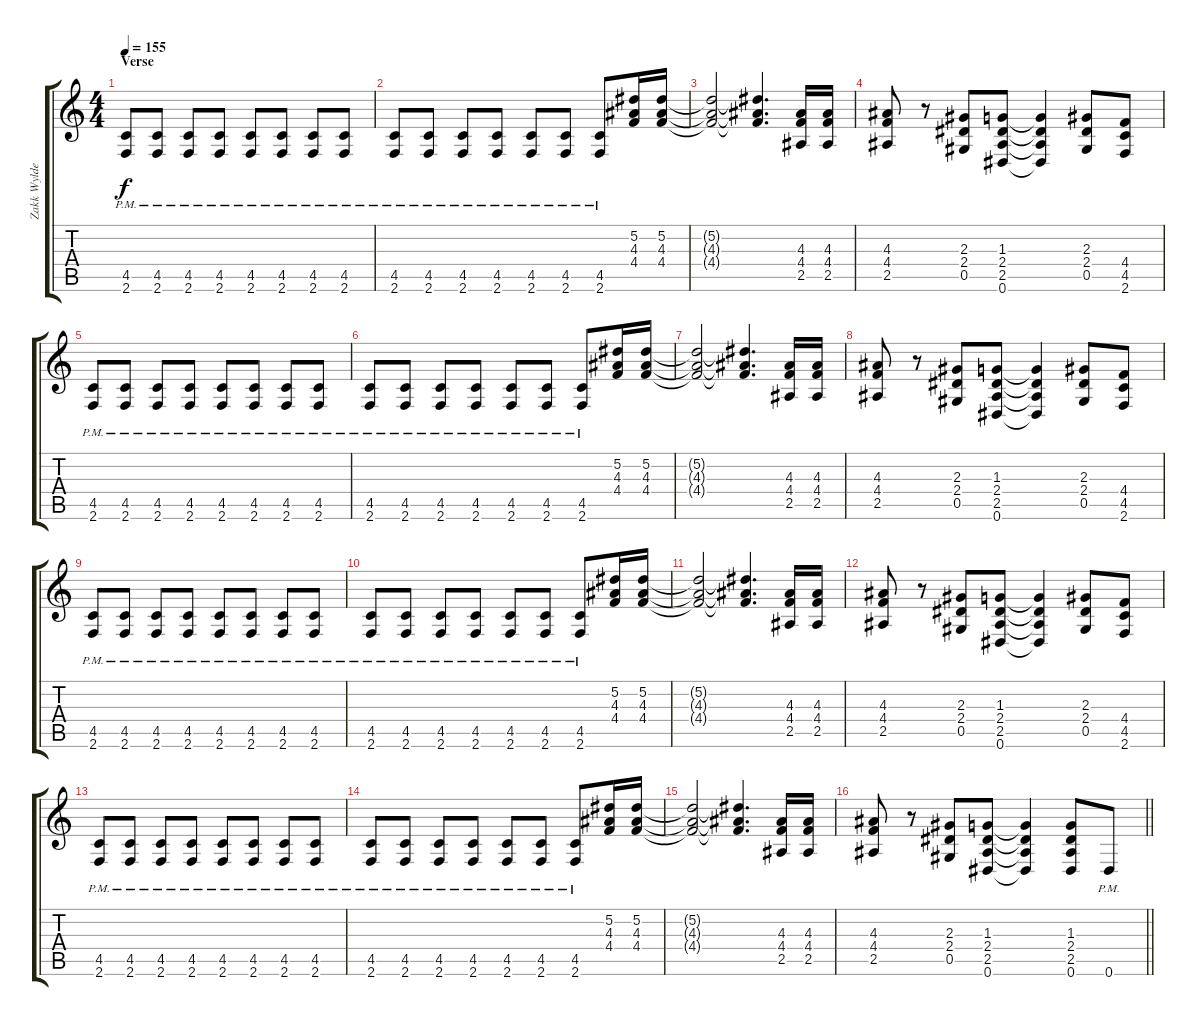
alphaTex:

\track ("Zakk Wylde - Rhytm Guitar II" "Zakk Wylde") {instrument overdrivenguitar}
\staff {score tabs}
\tuning (Eb4 Bb3 Gb3 Db3 Ab2 Eb2) {hide}
\ts (4 4)
\section ("" "Verse")
\tempo 155
\clef g2
\ks c
(4.5{pm} 2.6{pm}).8{dy f} (4.5{pm} 2.6{pm}).8 (4.5{pm} 2.6{pm}).8 (4.5{pm} 2.6{pm}).8 (4.5{pm} 2.6{pm}).8 (4.5{pm} 2.6{pm}).8 (4.5{pm} 2.6{pm}).8 (4.5{pm} 2.6{pm}).8 |
(4.5{pm} 2.6{pm}).8 (4.5{pm} 2.6{pm}).8 (4.5{pm} 2.6{pm}).8 (4.5{pm} 2.6{pm}).8 (4.5{pm} 2.6{pm}).8 (4.5{pm} 2.6{pm}).8 (4.5{pm} 2.6{pm}).8 (5.2 4.3 4.4).16 (5.2 4.3 4.4).16 |
(5.2{t} 4.3{t} 4.4{t}).2 (5.2{t} 4.3{t} 4.4{t}).4{d} (4.3 4.4 2.5).16 (4.3 4.4 2.5).16 |
(4.3 4.4 2.5).8 r.8 (2.3 2.4 0.5).8 (1.3 2.4 2.5 0.6).8 (1.3{t} 2.4{t} 2.5{t} 0.6{t}).4 (2.3 2.4 0.5).8 (4.4 4.5 2.6).8 |
(4.5{pm} 2.6{pm}).8 (4.5{pm} 2.6{pm}).8 (4.5{pm} 2.6{pm}).8 (4.5{pm} 2.6{pm}).8 (4.5{pm} 2.6{pm}).8 (4.5{pm} 2.6{pm}).8 (4.5{pm} 2.6{pm}).8 (4.5{pm} 2.6{pm}).8 |
(4.5{pm} 2.6{pm}).8 (4.5{pm} 2.6{pm}).8 (4.5{pm} 2.6{pm}).8 (4.5{pm} 2.6{pm}).8 (4.5{pm} 2.6{pm}).8 (4.5{pm} 2.6{pm}).8 (4.5{pm} 2.6{pm}).8 (5.2 4.3 4.4).16 (5.2 4.3 4.4).16 |
(5.2{t} 4.3{t} 4.4{t}).2 (5.2{t} 4.3{t} 4.4{t}).4{d} (4.3 4.4 2.5).16 (4.3 4.4 2.5).16 |
(4.3 4.4 2.5).8 r.8 (2.3 2.4 0.5).8 (1.3 2.4 2.5 0.6).8 (1.3{t} 2.4{t} 2.5{t} 0.6{t}).4 (2.3 2.4 0.5).8 (4.4 4.5 2.6).8 |
(4.5{pm} 2.6{pm}).8 (4.5{pm} 2.6{pm}).8 (4.5{pm} 2.6{pm}).8 (4.5{pm} 2.6{pm}).8 (4.5{pm} 2.6{pm}).8 (4.5{pm} 2.6{pm}).8 (4.5{pm} 2.6{pm}).8 (4.5{pm} 2.6{pm}).8 |
(4.5{pm} 2.6{pm}).8 (4.5{pm} 2.6{pm}).8 (4.5{pm} 2.6{pm}).8 (4.5{pm} 2.6{pm}).8 (4.5{pm} 2.6{pm}).8 (4.5{pm} 2.6{pm}).8 (4.5{pm} 2.6{pm}).8 (5.2 4.3 4.4).16 (5.2 4.3 4.4).16 |
(5.2{t} 4.3{t} 4.4{t}).2 (5.2{t} 4.3{t} 4.4{t}).4{d} (4.3 4.4 2.5).16 (4.3 4.4 2.5).16 |
(4.3 4.4 2.5).8 r.8 (2.3 2.4 0.5).8 (1.3 2.4 2.5 0.6).8 (1.3{t} 2.4{t} 2.5{t} 0.6{t}).4 (2.3 2.4 0.5).8 (4.4 4.5 2.6).8 |
(4.5{pm} 2.6{pm}).8 (4.5{pm} 2.6{pm}).8 (4.5{pm} 2.6{pm}).8 (4.5{pm} 2.6{pm}).8 (4.5{pm} 2.6{pm}).8 (4.5{pm} 2.6{pm}).8 (4.5{pm} 2.6{pm}).8 (4.5{pm} 2.6{pm}).8 |
(4.5{pm} 2.6{pm}).8 (4.5{pm} 2.6{pm}).8 (4.5{pm} 2.6{pm}).8 (4.5{pm} 2.6{pm}).8 (4.5{pm} 2.6{pm}).8 (4.5{pm} 2.6{pm}).8 (4.5{pm} 2.6{pm}).8 (5.2 4.3 4.4).16 (5.2 4.3 4.4).16 |
(5.2{t} 4.3{t} 4.4{t}).2 (5.2{t} 4.3{t} 4.4{t}).4{d} (4.3 4.4 2.5).16 (4.3 4.4 2.5).16 |
\barLineRight lightlight
(4.3 4.4 2.5).8 r.8 (2.3 2.4 0.5).8 (1.3 2.4 2.5 0.6).8 (1.3{t} 2.4{t} 2.5{t} 0.6{t}).4 (1.3 2.4 2.5 0.6).8 0.6{pm}.8
